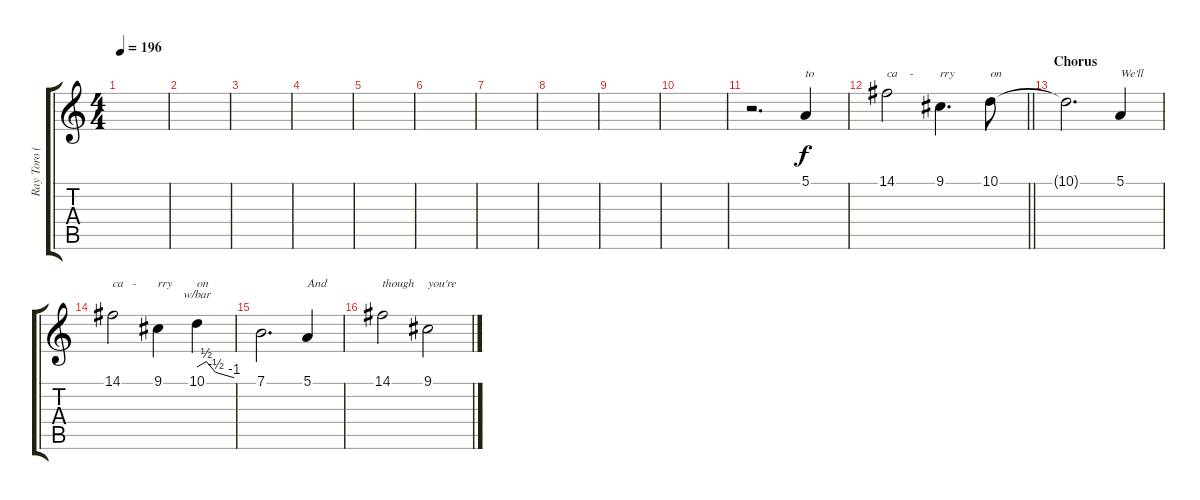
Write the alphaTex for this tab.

\track ("Ray Toro (backup vocals)" "Ray Toro (") {instrument clarinet}
\staff {score tabs}
\tuning (E4 B3 G3 D3 A2 E2) {hide}
\ts (4 4)
\tempo 196
\clef g2
\ks c
|
|
|
|
|
|
|
|
|
|
r.2{d} 5.1.4{txt "to"} |
\barLineRight lightlight
14.1.2{txt "ca    -"} 9.1.4{d txt "rry"} 10.1.8{txt "on"} |
\section ("" "Chorus")
10.1{t}.2{d} 5.1.4{txt "We'll"} |
14.1.2{txt "ca   -"} 9.1.4{txt "rry"} 10.1.4{tbe (custom default 0 0 15 2 30 -2 60 -4) txt "on"} |
7.1.2{d} 5.1.4{txt "And"} |
14.1.2{txt "though"} 9.1.2{txt "you're"}
